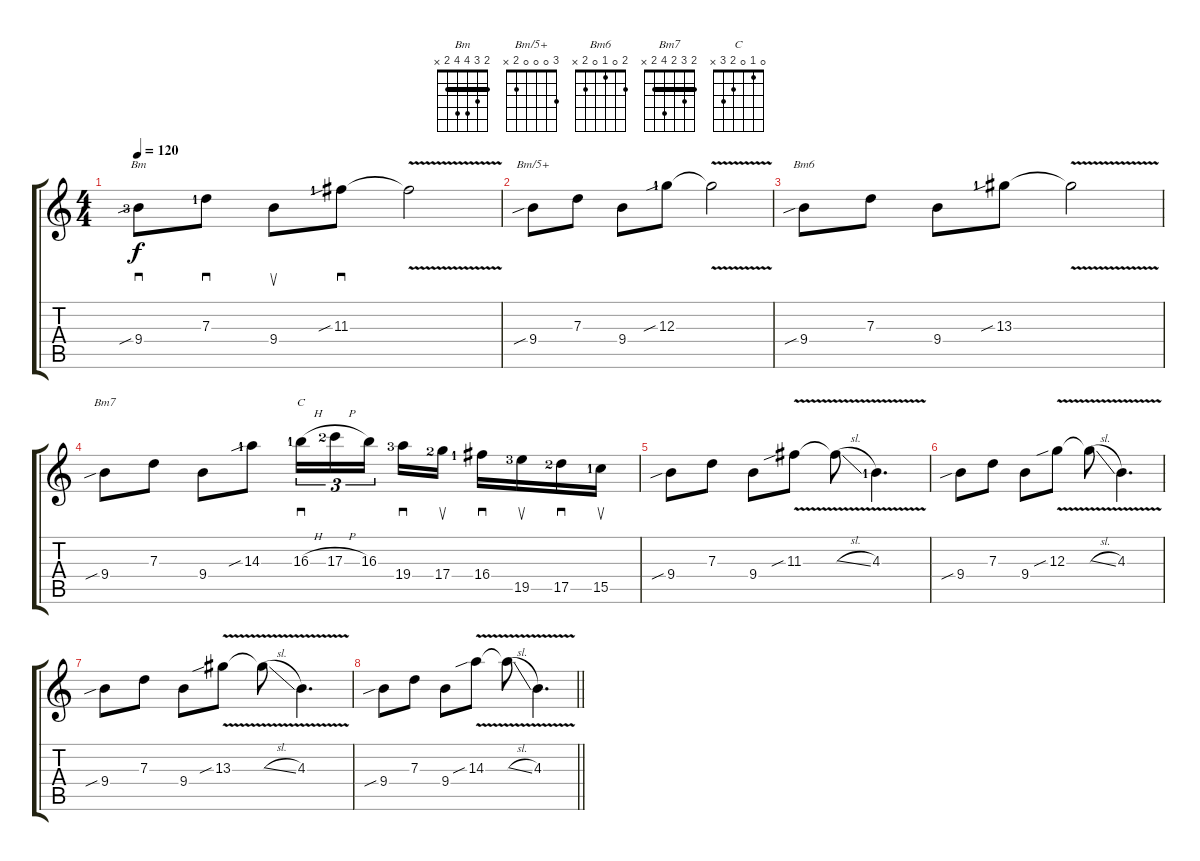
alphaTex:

\track "" {instrument overdrivenguitar}
\staff {score tabs}
\tuning (E4 B3 G3 D3 A2 E2) {hide}
\chord ("Bm" 2 3 4 4 2 x) {barre 2}
\chord ("Bm/5+" 3 0 0 0 2 x)
\chord ("Bm6" 2 0 1 0 2 x)
\chord ("Bm7" 2 3 2 4 2 x) {barre 2}
\chord ("C" 0 1 0 2 3 x)
\ts (4 4)
\section ("" "")
\tempo 120
\clef g2
\ks c
9.4{sib lf 4}.8{sd ch "Bm" dy f} 7.3{lf 2}.8{sd} 9.4.8{su} 11.3{sib lf 2}.8{sd} 11.3{v t}.2 |
9.4{sib}.8{ch "Bm/5+"} 7.3.8 9.4.8 12.3{sib lf 2}.8 12.3{v t}.2 |
9.4{sib}.8{ch "Bm6"} 7.3.8 9.4.8 13.3{sib lf 2}.8 13.3{v t}.2 |
9.4{sib}.8{ch "Bm7"} 7.3.8 9.4.8 14.3{sib lf 2}.8 16.3{h lf 2}.16{sd tu (3 2) ch "C"} 17.3{h lf 3}.16{tu (3 2)} 16.3.16{tu (3 2) beam splitsecondary} 19.4{lf 4}.16{sd} 17.4{lf 3}.16{su} 16.4{lf 2}.16{sd} 19.5{lf 4}.16{su} 17.5{lf 3}.16{sd} 15.5{lf 2}.16{su} |
9.4{sib}.8 7.3.8 9.4.8 11.3{v sib}.8 11.3{sl t}.8 4.3{v lf 2}.4{d} |
9.4{sib}.8 7.3.8 9.4.8 12.3{v sib}.8 12.3{sl t}.8 4.3{v}.4{d} |
9.4{sib}.8 7.3.8 9.4.8 13.3{v sib}.8 13.3{sl t}.8 4.3{v}.4{d} |
\barLineRight lightlight
9.4{sib}.8 7.3.8 9.4.8 14.3{v sib}.8 14.3{sl t}.8 4.3{v}.4{d}
